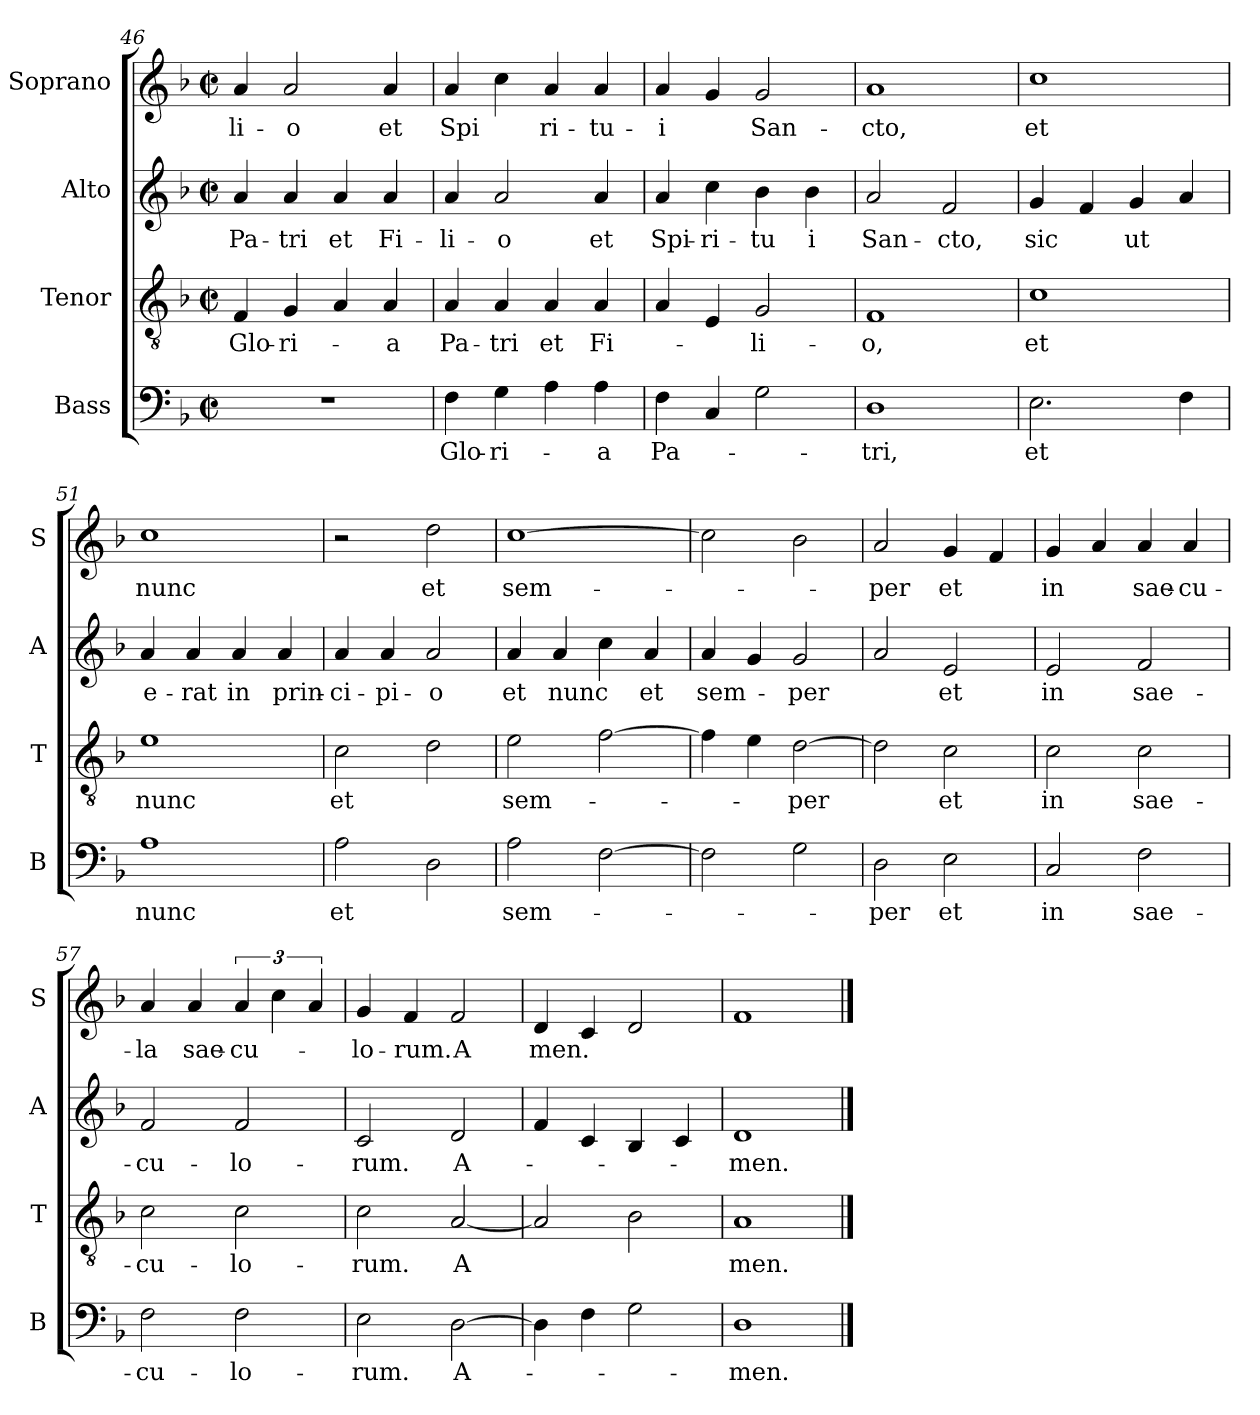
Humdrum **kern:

**kern	**text	**kern	**text	**kern	**text	**kern	**text
*part4	*part4	*part3	*part3	*part2	*part2	*part1	*part1
*staff4	*staff4	*staff3	*staff3	*staff2	*staff2	*staff1	*staff1
*I"Bass	*	*I"Tenor	*	*I"Alto	*	*I"Soprano	*
*I'B	*	*I'T	*	*I'A	*	*I'S	*
*clefF4	*	*clefGv2	*	*clefG2	*	*clefG2	*
*k[b-]	*	*k[b-]	*	*k[b-]	*	*k[b-]	*
*F:	*	*F:	*	*F:	*	*F:	*
*M2/2	*	*M2/2	*	*M2/2	*	*M2/2	*
*met(c|)	*	*met(c|)	*	*met(c|)	*	*met(c|)	*
=46	=46	=46	=46	=46	=46	=46	=46
1r	.	4F/	Glo-	4a/	Pa-	4a/	-li-
.	.	4G/	-ri-	4a/	-tri	2a/	-o
.	.	4A/	.	4a/	et	.	.
.	.	4A/	-a	4a/	Fi-	4a/	et
=47	=47	=47	=47	=47	=47	=47	=47
4F\	Glo-	4A/	Pa-	4a/	-li-	4a/	Spi
4G\	-ri-	4A/	-tri	2a/	-o	4cc\	.
4A\	.	4A/	et	.	.	4a/	ri-
4A\	-a	4A/	Fi-	4a/	et	4a/	-tu-
!!LO:LB:g=z
=48	=48	=48	=48	=48	=48	=48	=48
4F\	Pa-	4A/	.	4a/	Spi-	4a/	-i
4C/	.	4E/	.	4cc\	-ri-	4g/	.
2G\	.	2G/	-li-	4b-\	-tu	2g/	San-
.	.	.	.	4b-\	i	.	.
=49	=49	=49	=49	=49	=49	=49	=49
1D	-tri,	1F	-o,	2a/	San-	1a	-cto,
.	.	.	.	2f/	-cto,	.	.
=50	=50	=50	=50	=50	=50	=50	=50
2.E\	et	1c	et	4g/	sic	1cc	et
.	.	.	.	4f/	.	.	.
.	.	.	.	4g/	ut	.	.
4F\	.	.	.	4a/	.	.	.
=51	=51	=51	=51	=51	=51	=51	=51
1A	nunc	1e	nunc	4a/	e-	1cc	nunc
.	.	.	.	4a/	-rat	.	.
.	.	.	.	4a/	in	.	.
.	.	.	.	4a/	prin-	.	.
=52	=52	=52	=52	=52	=52	=52	=52
2A\	et	2c\	et	4a/	-ci-	2r	.
.	.	.	.	4a/	-pi-	.	.
2D\	.	2d\	.	2a/	-o	2dd\	et
=53	=53	=53	=53	=53	=53	=53	=53
2A\	sem-	2e\	sem-	4a/	et	[1cc	sem-
.	.	.	.	4a/	nunc	.	.
[2F\	.	[2f\	.	4cc\	.	.	.
.	.	.	.	4a/	et	.	.
!!LO:LB:g=z
=54	=54	=54	=54	=54	=54	=54	=54
2F\]	.	4f\]	.	4a/	sem-	2cc\]	.
.	.	4e\	.	4g/	.	.	.
2G\	.	[2d\	-per	2g/	-per	2b-\	.
=55	=55	=55	=55	=55	=55	=55	=55
2D\	-per	2d\]	.	2a/	.	2a/	-per
2E\	et	2c\	et	2e/	et	4g/	et
.	.	.	.	.	.	4f/	.
=56	=56	=56	=56	=56	=56	=56	=56
2C/	in	2c\	in	2e/	in	4g/	in
.	.	.	.	.	.	4a/	.
2F\	sae-	2c\	sae-	2f/	sae-	4a/	sae-
.	.	.	.	.	.	4a/	-cu-
=57	=57	=57	=57	=57	=57	=57	=57
2F\	-cu-	2c\	-cu-	2f/	-cu-	4a/	-la
.	.	.	.	.	.	4a/	sae-
2F\	-lo-	2c\	-lo-	2f/	-lo-	6a/	-cu-
.	.	.	.	.	.	6cc\	.
.	.	.	.	.	.	6a/	.
=58	=58	=58	=58	=58	=58	=58	=58
2E\	-rum.	2c\	-rum.	2c/	-rum.	4g/	-lo-
.	.	.	.	.	.	4f/	-rum.
[2D\	A-	[2A/	A	2d/	A-	2f/	A
=59	=59	=59	=59	=59	=59	=59	=59
4D\]	.	2A/]	.	4f/	.	4d/	men.
4F\	.	.	.	4c/	.	4c/	.
2G\	.	2B-\	.	4B-/	.	2d/	.
.	.	.	.	4c/	.	.	.
=60	=60	=60	=60	=60	=60	=60	=60
1D	-men.	1A	men.	1d	-men.	1f	.
==	==	==	==	==	==	==	==
*-	*-	*-	*-	*-	*-	*-	*-
